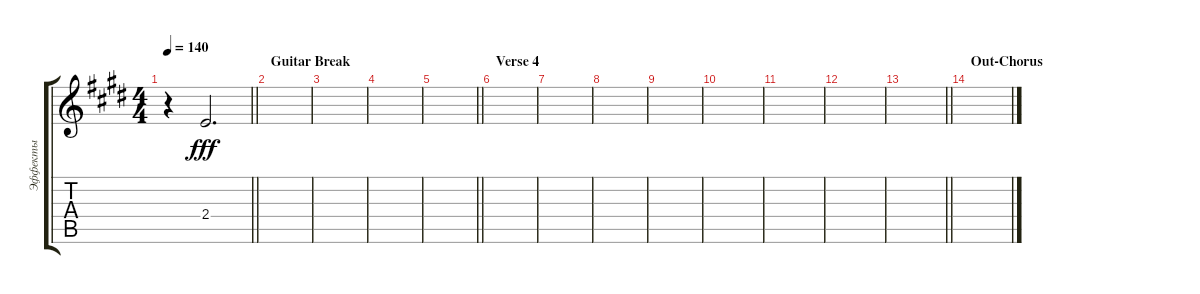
\track ("Эффекты" "Эффекты") {instrument distortionguitar}
\staff {score tabs}
\tuning (E4 B3 G3 D3 A2 E2) {hide}
\ts (4 4)
\tempo 140
\clef g2
\barLineRight lightlight
\ks c#minor
r.4{dy f volume 10 instrument reversecymbal} 2.4.2{d dy fff} |
\section ("" "Guitar Break")
|
|
|
\barLineRight lightlight
|
\section ("" "Verse 4")
|
|
|
|
|
|
|
\barLineRight lightlight
|
\section ("" "Out-Chorus")
